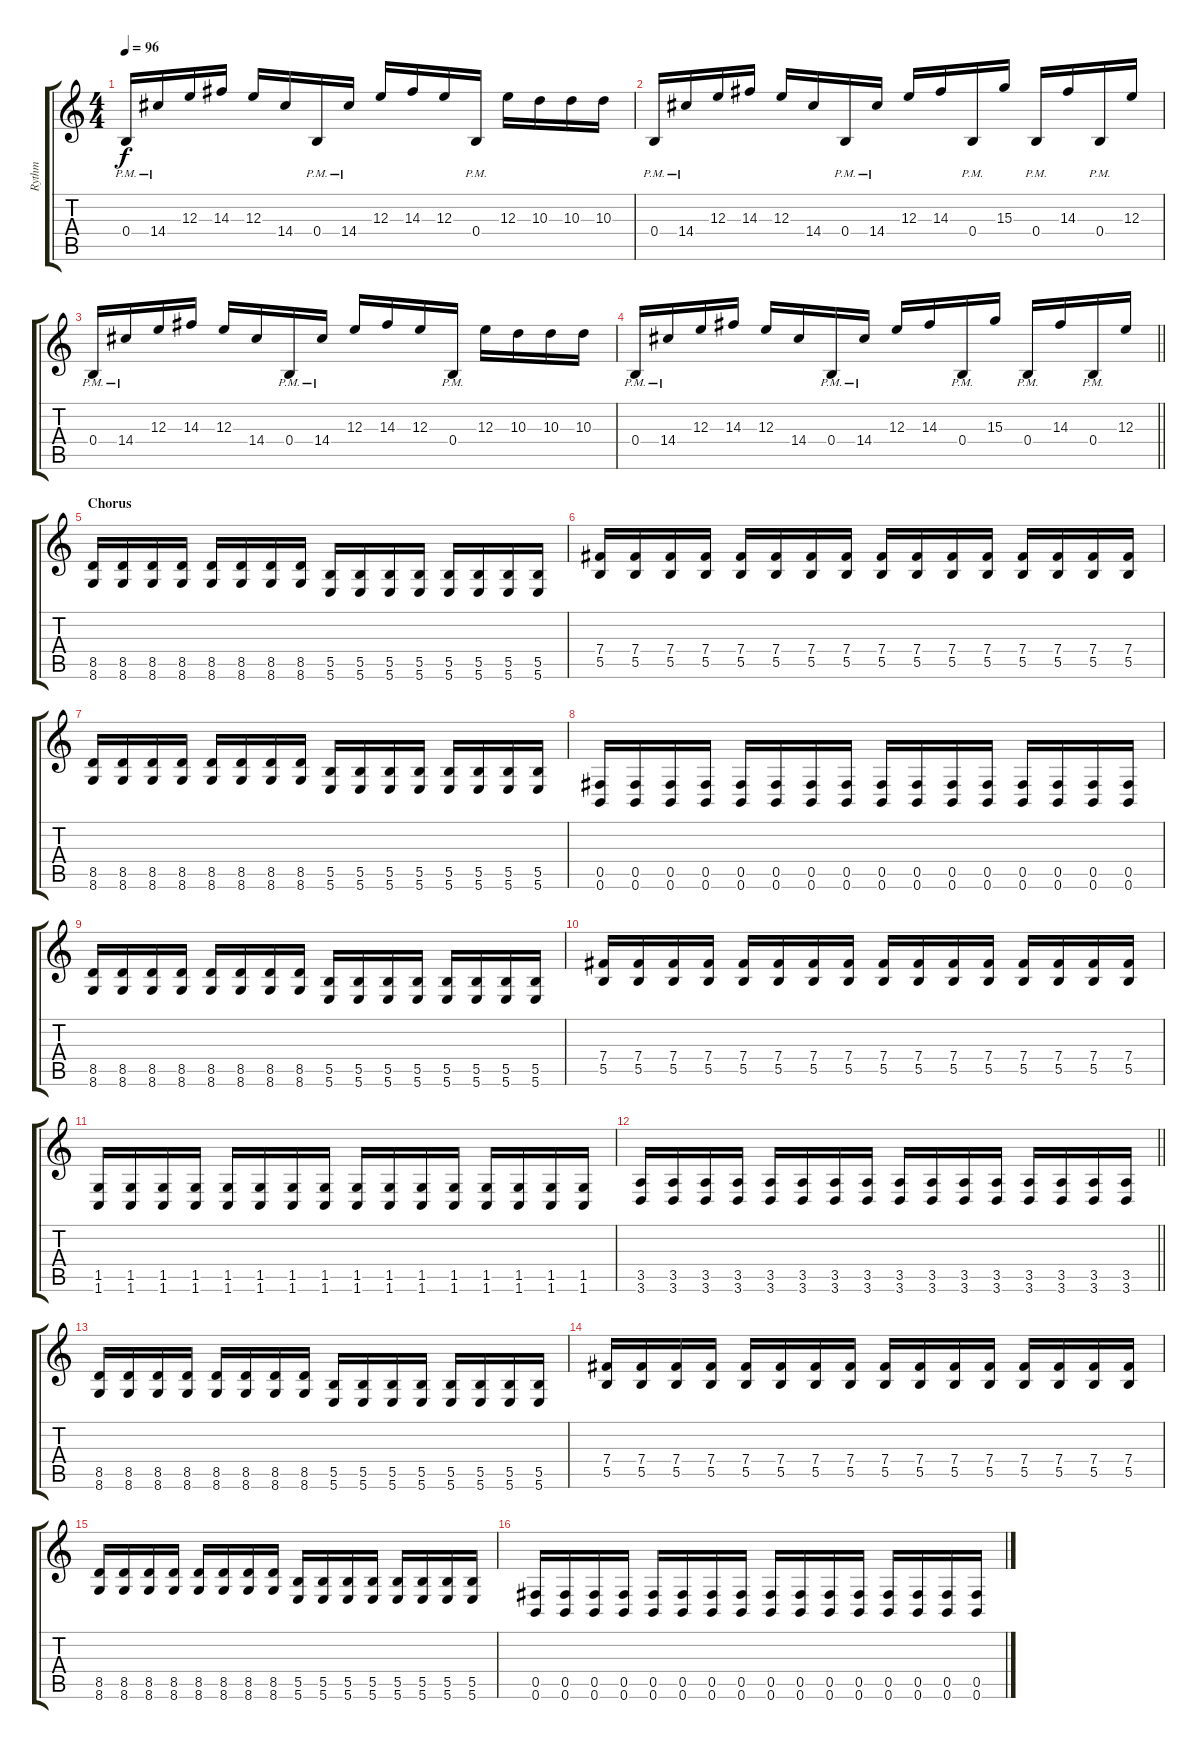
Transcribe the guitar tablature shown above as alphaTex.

\track ("Rythm" "Rythm") {instrument distortionguitar}
\staff {score tabs}
\tuning (Db4 Ab3 E3 B2 Gb2 B1) {hide}
\ts (4 4)
\tempo 96
\clef g2
\ks c
0.4{pm}.16{dy f} 14.4{pm}.16 12.3.16 14.3.16 12.3.16 14.4.16 0.4{pm}.16 14.4{pm}.16 12.3.16 14.3.16 12.3.16 0.4{pm}.16 12.3.16 10.3.16 10.3.16 10.3.16 |
0.4{pm}.16 14.4{pm}.16 12.3.16 14.3.16 12.3.16 14.4.16 0.4{pm}.16 14.4{pm}.16 12.3.16 14.3.16 0.4{pm}.16 15.3.16 0.4{pm}.16 14.3.16 0.4{pm}.16 12.3.16 |
0.4{pm}.16 14.4{pm}.16 12.3.16 14.3.16 12.3.16 14.4.16 0.4{pm}.16 14.4{pm}.16 12.3.16 14.3.16 12.3.16 0.4{pm}.16 12.3.16 10.3.16 10.3.16 10.3.16 |
\barLineRight lightlight
0.4{pm}.16 14.4{pm}.16 12.3.16 14.3.16 12.3.16 14.4.16 0.4{pm}.16 14.4{pm}.16 12.3.16 14.3.16 0.4{pm}.16 15.3.16 0.4{pm}.16 14.3.16 0.4{pm}.16 12.3.16 |
\section ("" "Chorus")
(8.5 8.6).16 (8.5 8.6).16 (8.5 8.6).16 (8.5 8.6).16 (8.5 8.6).16 (8.5 8.6).16 (8.5 8.6).16 (8.5 8.6).16 (5.5 5.6).16 (5.5 5.6).16 (5.5 5.6).16 (5.5 5.6).16 (5.5 5.6).16 (5.5 5.6).16 (5.5 5.6).16 (5.5 5.6).16 |
(7.4 5.5).16 (7.4 5.5).16 (7.4 5.5).16 (7.4 5.5).16 (7.4 5.5).16 (7.4 5.5).16 (7.4 5.5).16 (7.4 5.5).16 (7.4 5.5).16 (7.4 5.5).16 (7.4 5.5).16 (7.4 5.5).16 (7.4 5.5).16 (7.4 5.5).16 (7.4 5.5).16 (7.4 5.5).16 |
(8.5 8.6).16 (8.5 8.6).16 (8.5 8.6).16 (8.5 8.6).16 (8.5 8.6).16 (8.5 8.6).16 (8.5 8.6).16 (8.5 8.6).16 (5.5 5.6).16 (5.5 5.6).16 (5.5 5.6).16 (5.5 5.6).16 (5.5 5.6).16 (5.5 5.6).16 (5.5 5.6).16 (5.5 5.6).16 |
(0.5 0.6).16 (0.5 0.6).16 (0.5 0.6).16 (0.5 0.6).16 (0.5 0.6).16 (0.5 0.6).16 (0.5 0.6).16 (0.5 0.6).16 (0.5 0.6).16 (0.5 0.6).16 (0.5 0.6).16 (0.5 0.6).16 (0.5 0.6).16 (0.5 0.6).16 (0.5 0.6).16 (0.5 0.6).16 |
(8.5 8.6).16 (8.5 8.6).16 (8.5 8.6).16 (8.5 8.6).16 (8.5 8.6).16 (8.5 8.6).16 (8.5 8.6).16 (8.5 8.6).16 (5.5 5.6).16 (5.5 5.6).16 (5.5 5.6).16 (5.5 5.6).16 (5.5 5.6).16 (5.5 5.6).16 (5.5 5.6).16 (5.5 5.6).16 |
(7.4 5.5).16 (7.4 5.5).16 (7.4 5.5).16 (7.4 5.5).16 (7.4 5.5).16 (7.4 5.5).16 (7.4 5.5).16 (7.4 5.5).16 (7.4 5.5).16 (7.4 5.5).16 (7.4 5.5).16 (7.4 5.5).16 (7.4 5.5).16 (7.4 5.5).16 (7.4 5.5).16 (7.4 5.5).16 |
(1.5 1.6).16 (1.5 1.6).16 (1.5 1.6).16 (1.5 1.6).16 (1.5 1.6).16 (1.5 1.6).16 (1.5 1.6).16 (1.5 1.6).16 (1.5 1.6).16 (1.5 1.6).16 (1.5 1.6).16 (1.5 1.6).16 (1.5 1.6).16 (1.5 1.6).16 (1.5 1.6).16 (1.5 1.6).16 |
\barLineRight lightlight
(3.5 3.6).16 (3.5 3.6).16 (3.5 3.6).16 (3.5 3.6).16 (3.5 3.6).16 (3.5 3.6).16 (3.5 3.6).16 (3.5 3.6).16 (3.5 3.6).16 (3.5 3.6).16 (3.5 3.6).16 (3.5 3.6).16 (3.5 3.6).16 (3.5 3.6).16 (3.5 3.6).16 (3.5 3.6).16 |
(8.5 8.6).16 (8.5 8.6).16 (8.5 8.6).16 (8.5 8.6).16 (8.5 8.6).16 (8.5 8.6).16 (8.5 8.6).16 (8.5 8.6).16 (5.5 5.6).16 (5.5 5.6).16 (5.5 5.6).16 (5.5 5.6).16 (5.5 5.6).16 (5.5 5.6).16 (5.5 5.6).16 (5.5 5.6).16 |
(7.4 5.5).16 (7.4 5.5).16 (7.4 5.5).16 (7.4 5.5).16 (7.4 5.5).16 (7.4 5.5).16 (7.4 5.5).16 (7.4 5.5).16 (7.4 5.5).16 (7.4 5.5).16 (7.4 5.5).16 (7.4 5.5).16 (7.4 5.5).16 (7.4 5.5).16 (7.4 5.5).16 (7.4 5.5).16 |
(8.5 8.6).16 (8.5 8.6).16 (8.5 8.6).16 (8.5 8.6).16 (8.5 8.6).16 (8.5 8.6).16 (8.5 8.6).16 (8.5 8.6).16 (5.5 5.6).16 (5.5 5.6).16 (5.5 5.6).16 (5.5 5.6).16 (5.5 5.6).16 (5.5 5.6).16 (5.5 5.6).16 (5.5 5.6).16 |
(0.5 0.6).16 (0.5 0.6).16 (0.5 0.6).16 (0.5 0.6).16 (0.5 0.6).16 (0.5 0.6).16 (0.5 0.6).16 (0.5 0.6).16 (0.5 0.6).16 (0.5 0.6).16 (0.5 0.6).16 (0.5 0.6).16 (0.5 0.6).16 (0.5 0.6).16 (0.5 0.6).16 (0.5 0.6).16
